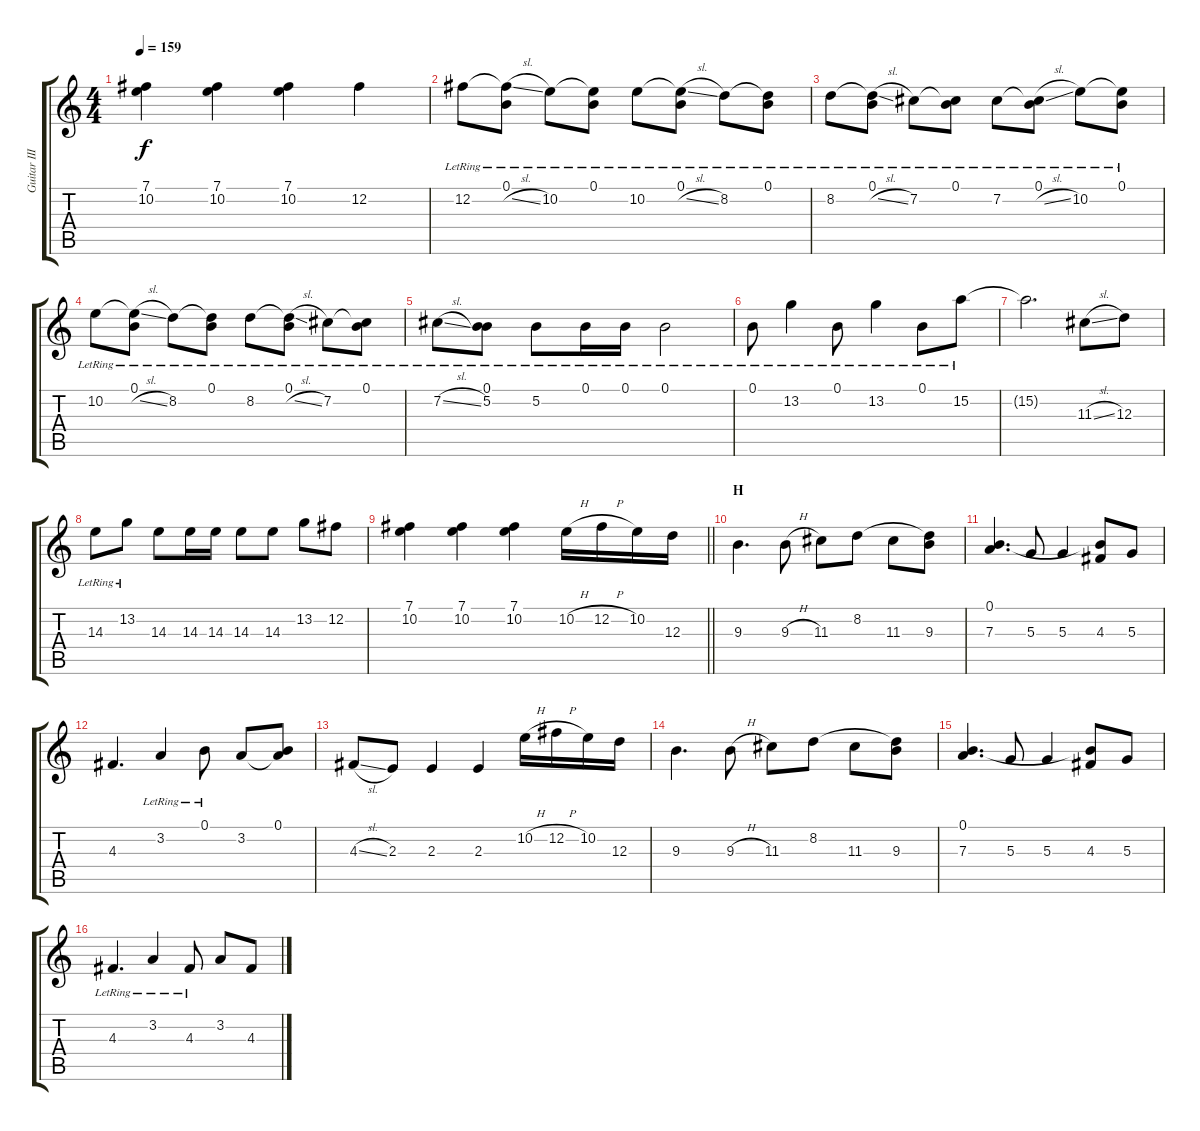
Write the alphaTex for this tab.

\track ("Guitar III" "Guitar III") {instrument electricguitarclean}
\staff {score tabs}
\tuning (B3 Gb3 D3 A2 E2 B1) {hide}
\ts (4 4)
\tempo 159
\clef g2
\ks c
(7.1 10.2).4{dy f} (7.1 10.2).4 (7.1 10.2).4 12.2.4 |
12.2{lr}.8 (0.1{lr} 12.2{sl t}).8 10.2{lr}.8 (0.1{lr} 10.2{t}).8 10.2{lr}.8 (0.1{lr} 10.2{sl t}).8 8.2{lr}.8 (0.1{lr} 8.2{t}).8 |
8.2{lr}.8 (0.1{lr} 8.2{sl t}).8 7.2{lr}.8 (0.1{lr} 7.2{t}).8 7.2{lr}.8 (0.1{lr} 7.2{sl t}).8 10.2{lr}.8 (0.1{lr} 10.2{t}).8 |
10.2{lr}.8 (0.1{lr} 10.2{sl t}).8 8.2{lr}.8 (0.1{lr} 8.2{t}).8 8.2{lr}.8 (0.1{lr} 8.2{sl t}).8 7.2{lr}.8 (0.1{lr} 7.2{t}).8 |
7.2{sl lr}.8 (0.1{lr} 5.2).8 5.2{lr}.8 0.1{lr}.16 0.1{lr}.16 0.1{lr}.2 |
0.1{lr}.8 13.2{lr}.4 0.1{lr}.8 13.2{lr}.4 0.1{lr}.8 15.2{lr}.8 |
15.2{t}.2{d} 11.3{sl}.8 12.3.8 |
14.3{lr}.8 13.2{lr}.8 14.3.8 14.3.16 14.3.16 14.3.8 14.3.8 13.2.8 12.2.8 |
\barLineRight lightlight
(7.1 10.2).4 (7.1 10.2).4 (7.1 10.2).4 10.2{h}.16 12.2{h}.16 10.2.16 12.3.16 |
\section ("" "H")
9.3.4{d} 9.3{h}.8 11.3.8 8.2.8 11.3.8 (8.2{t} 9.3).8 |
(0.1 7.3).4{d} 5.3.8 5.3.4 (0.1{t} 4.3).8 5.3.8 |
4.3.4{d} 3.2{lr}.4 0.1{lr}.8 3.2.8 (0.1 3.2{t}).8 |
4.3{sl}.8 2.3.8 2.3.4 2.3.4 10.2{h}.16 12.2{h}.16 10.2.16 12.3.16 |
9.3.4{d} 9.3{h}.8 11.3.8 8.2.8 11.3.8 (8.2{t} 9.3).8 |
(0.1 7.3).4{d} 5.3.8 5.3.4 (0.1{t} 4.3).8 5.3.8 |
4.3{lr}.4{d} 3.2{lr}.4 4.3{lr}.8 3.2.8 4.3.8
